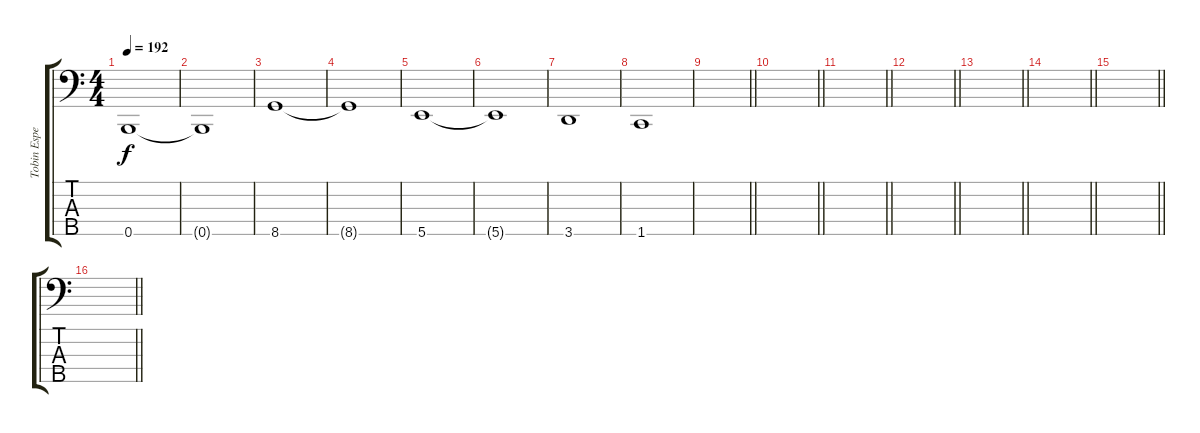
\track ("Tobin Esperance" "Tobin Espe") {instrument electricbassfinger}
\staff {score tabs}
\tuning (G2 D2 A1 E1 B0) {hide}
\ts (4 4)
\tempo 192
\clef f4
\ks c
0.5.1{dy f} |
0.5{t}.1 |
8.5.1 |
8.5{t}.1 |
5.5.1 |
5.5{t}.1 |
3.5.1 |
1.5.1 |
\barLineRight lightlight
|
\barLineRight lightlight
|
\barLineRight lightlight
|
\barLineRight lightlight
|
\barLineRight lightlight
|
\barLineRight lightlight
|
\barLineRight lightlight
|
\barLineRight lightlight
